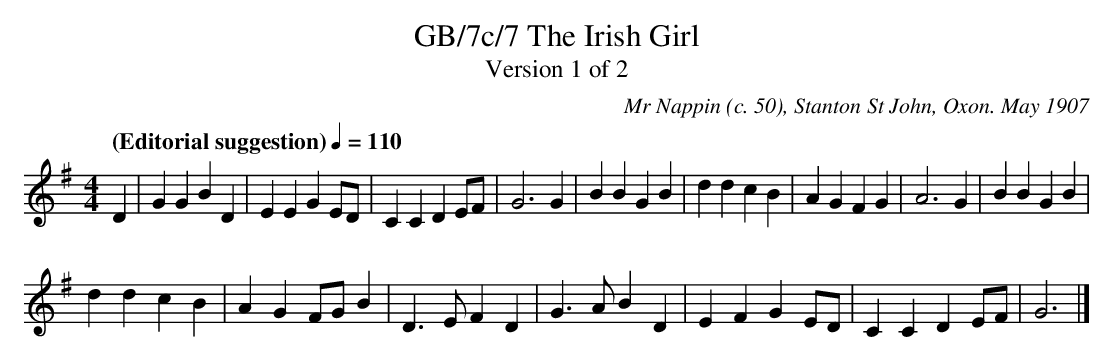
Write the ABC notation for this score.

X:1
T:GB/7c/7 The Irish Girl
T:Version 1 of 2
C:Mr Nappin (c. 50), Stanton St John, Oxon. May 1907
L:1/4
M:4/4
Q:"(Editorial suggestion)" 1/4=110
K:G
D | G G B D | E E G E/D/ | C C D E/F/ | G3 G | B B G B | d d c B | A G F G | A3 G |$ B B G B |
d d c B | A G F/G/ B | D3/2 E/ F D | G3/2 A/ B D | E F G E/D/ | C C D E/F/ | G3 |]
